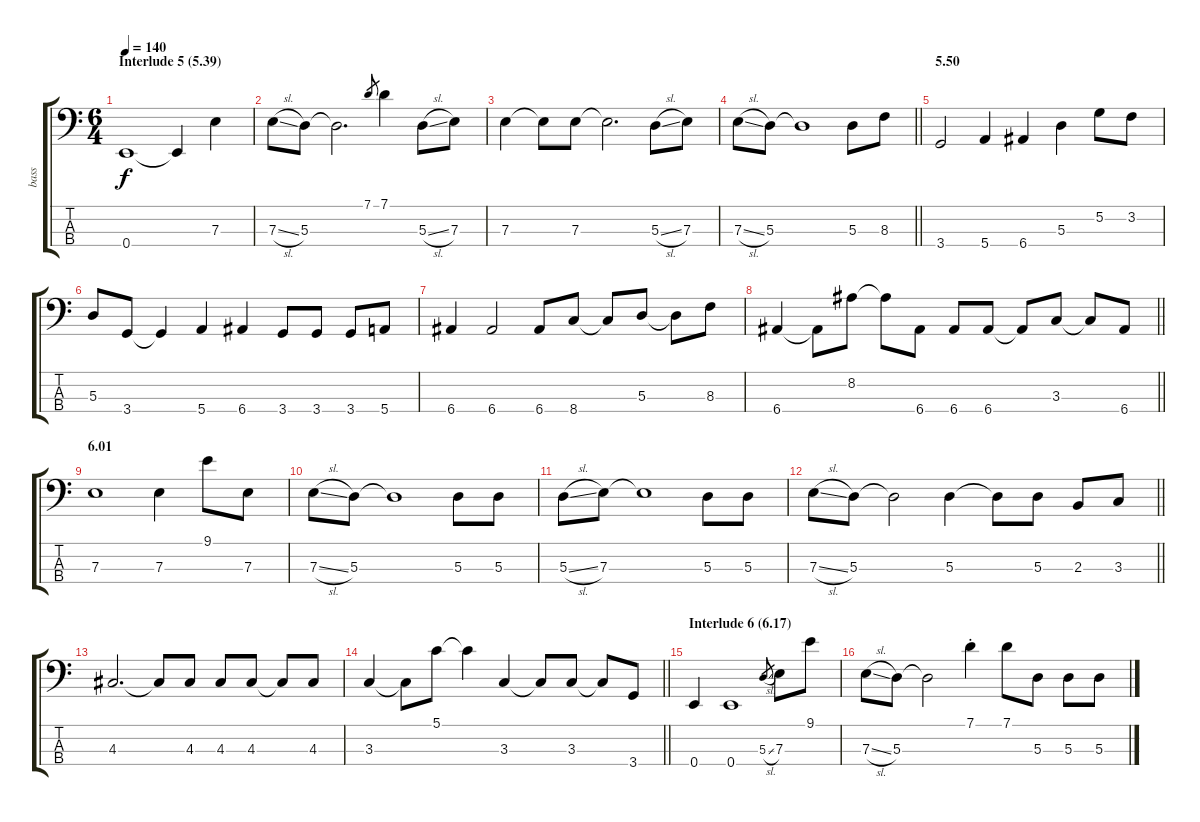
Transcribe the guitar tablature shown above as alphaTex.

\track ("bass" "bass") {instrument electricbasspick}
\staff {score tabs}
\tuning (G2 D2 A1 E1) {hide}
\ts (6 4)
\section ("" "Interlude 5 (5.39)")
\tempo 140
\clef f4
\ks c
0.4.1{dy f} 0.4{t}.4 7.3.4 |
7.3{sl}.8 5.3.8 5.3{t}.2{d} 7.1.8{gr} 7.1.4 5.3{sl}.8 7.3.8 |
7.3.4 7.3{t}.8 7.3.8 7.3{t}.2{d} 5.3{sl}.8 7.3.8 |
\barLineRight lightlight
7.3{sl}.8 5.3.8 5.3{t}.1 5.3.8 8.3.8 |
\section ("" "5.50")
3.4.2 5.4.4 6.4.4 5.3.4 5.2.8 3.2.8 |
5.3.8 3.4.8 3.4{t}.4 5.4.4 6.4.4 3.4.8 3.4.8 3.4.8 5.4.8 |
6.4.4 6.4.2 6.4.8 8.4.8 8.4{t}.8 5.3.8 5.3{t}.8 8.3.8 |
\barLineRight lightlight
6.4.4 6.4{t}.8 8.2.8 8.2{t}.8 6.4.8 6.4.8 6.4.8 6.4{t}.8 3.3.8 3.3{t}.8 6.4.8 |
\section ("" "6.01")
7.3.1 7.3.4 9.1.8 7.3.8 |
7.3{sl}.8 5.3.8 5.3{t}.1 5.3.8 5.3.8 |
5.3{sl}.8 7.3.8 7.3{t}.1 5.3.8 5.3.8 |
\barLineRight lightlight
7.3{sl}.8 5.3.8 5.3{t}.2 5.3.4 5.3{t}.8 5.3.8 2.3.8 3.3.8 |
4.3.2{d} 4.3{t}.8 4.3.8 4.3.8 4.3.8 4.3{t}.8 4.3.8 |
\barLineRight lightlight
3.3.4 3.3{t}.8 5.1.8 5.1{t}.4 3.3.4 3.3{t}.8 3.3.8 3.3{t}.8 3.4.8 |
\section ("" "Interlude 6 (6.17)")
0.4.4 0.4.1 5.3{sl}.8{gr} 7.3.8 9.1.8 |
7.3{sl}.8 5.3.8 5.3{t}.2 7.1{st}.4 7.1.8 5.3.8 5.3.8 5.3.8
